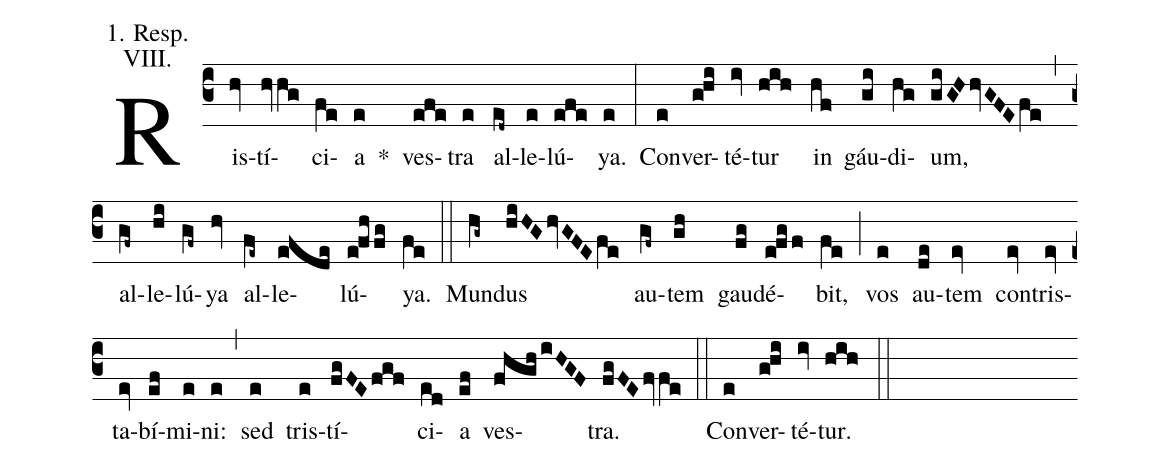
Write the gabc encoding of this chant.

annotation: 1. Resp.;
annotation: VIII.;
%%
(c3)
Ris(hv)tí(hvhg)ci(fe)a(e) *() ves(efe)tra(e) al(ed~)le(e)lú(efe)ya.(e) (:)
Con(e)ver(ghi)té(iv)tur(hih) in(hf) gáu(gi)di(hg)um,(giGHhvGFEfe) (,)
al(gf~)le(hi)lú(gf~)ya(hv) al(fe~)le(efde)lú(efhfg)ya.(fe) (::)

Mun(hg~)dus(hiHGhvGFEfe) au(gf~)tem(gh) gau(fg)dé(efgf)bit,(fe) (;)
vos(e) au(de)tem(ev) con(ev)tris(ev)ta(ev)bí(ef)mi(e)ni:(e) (,)
sed(e) tris(e)tí(fgFEfgf)ci(ed)a(ef) ves(fhghiHGF)tra.(fgFEfvfe) (::)

Con(e)ver(ghi)té(iv)tur.(hih) (::)
